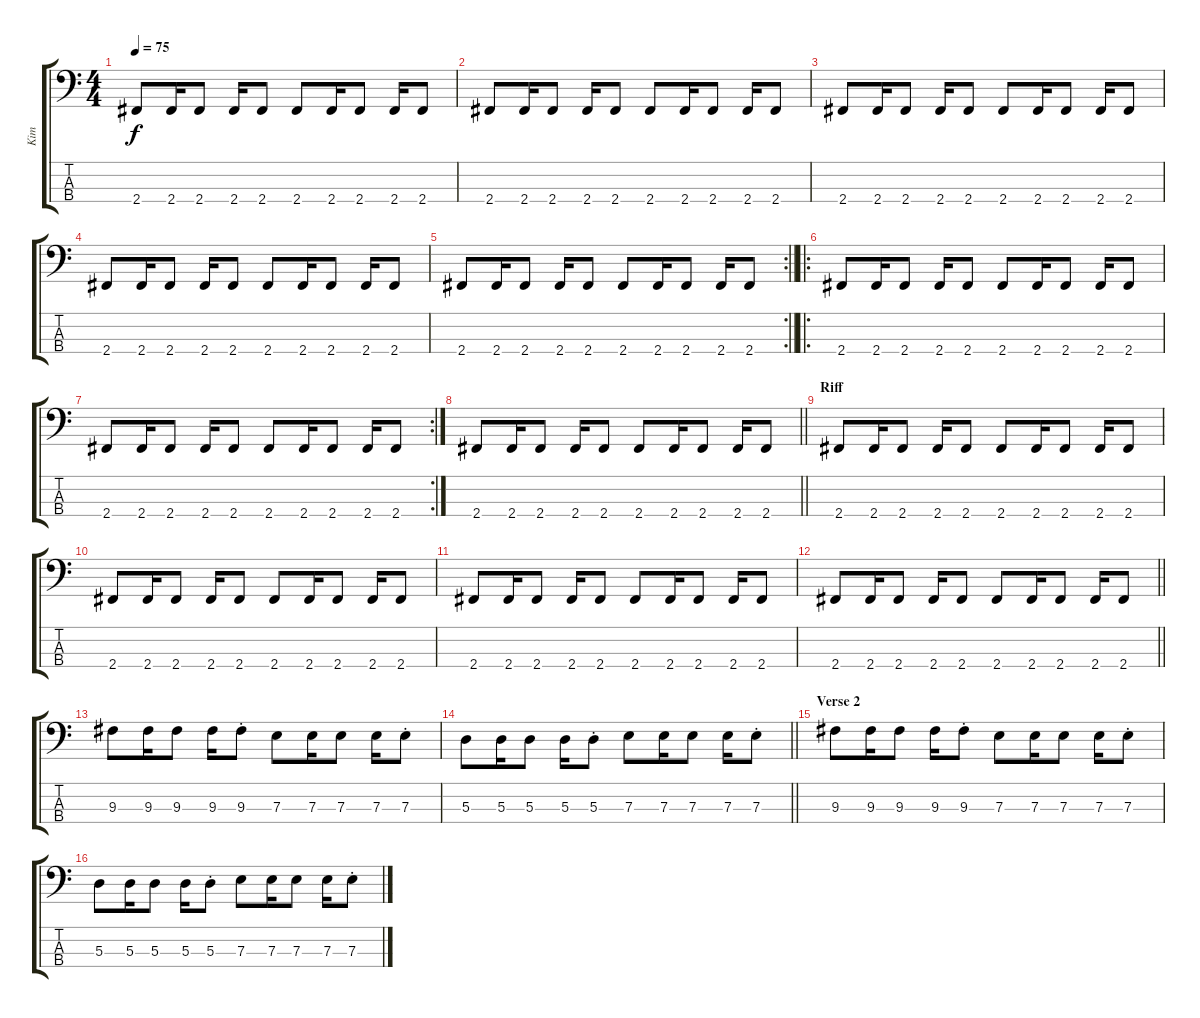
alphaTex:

\track ("Kim" "Kim") {instrument electricbasspick}
\staff {score tabs}
\tuning (G2 D2 A1 E1) {hide}
\ts (4 4)
\tempo 75
\clef f4
\ks c
2.4.8{dy f} 2.4.16 2.4.8 2.4.16 2.4.8 2.4.8 2.4.16 2.4.8 2.4.16 2.4.8 |
2.4.8 2.4.16 2.4.8 2.4.16 2.4.8 2.4.8 2.4.16 2.4.8 2.4.16 2.4.8 |
2.4.8 2.4.16 2.4.8 2.4.16 2.4.8 2.4.8 2.4.16 2.4.8 2.4.16 2.4.8 |
2.4.8 2.4.16 2.4.8 2.4.16 2.4.8 2.4.8 2.4.16 2.4.8 2.4.16 2.4.8 |
\rc 2
\barLineRight lightlight
2.4.8 2.4.16 2.4.8 2.4.16 2.4.8 2.4.8 2.4.16 2.4.8 2.4.16 2.4.8 |
\ro
2.4.8 2.4.16 2.4.8 2.4.16 2.4.8 2.4.8 2.4.16 2.4.8 2.4.16 2.4.8 |
\rc 2
2.4.8 2.4.16 2.4.8 2.4.16 2.4.8 2.4.8 2.4.16 2.4.8 2.4.16 2.4.8 |
\barLineRight lightlight
2.4.8 2.4.16 2.4.8 2.4.16 2.4.8 2.4.8 2.4.16 2.4.8 2.4.16 2.4.8 |
\section ("" "Riff")
2.4.8 2.4.16 2.4.8 2.4.16 2.4.8 2.4.8 2.4.16 2.4.8 2.4.16 2.4.8 |
2.4.8 2.4.16 2.4.8 2.4.16 2.4.8 2.4.8 2.4.16 2.4.8 2.4.16 2.4.8 |
2.4.8 2.4.16 2.4.8 2.4.16 2.4.8 2.4.8 2.4.16 2.4.8 2.4.16 2.4.8 |
\barLineRight lightlight
2.4.8 2.4.16 2.4.8 2.4.16 2.4.8 2.4.8 2.4.16 2.4.8 2.4.16 2.4.8 |
9.3.8 9.3.16 9.3.8 9.3.16 9.3{st}.8 7.3.8 7.3.16 7.3.8 7.3.16 7.3{st}.8 |
\barLineRight lightlight
5.3.8 5.3.16 5.3.8 5.3.16 5.3{st}.8 7.3.8 7.3.16 7.3.8 7.3.16 7.3{st}.8 |
\section ("" "Verse 2")
9.3.8 9.3.16 9.3.8 9.3.16 9.3{st}.8 7.3.8 7.3.16 7.3.8 7.3.16 7.3{st}.8 |
5.3.8 5.3.16 5.3.8 5.3.16 5.3{st}.8 7.3.8 7.3.16 7.3.8 7.3.16 7.3{st}.8
